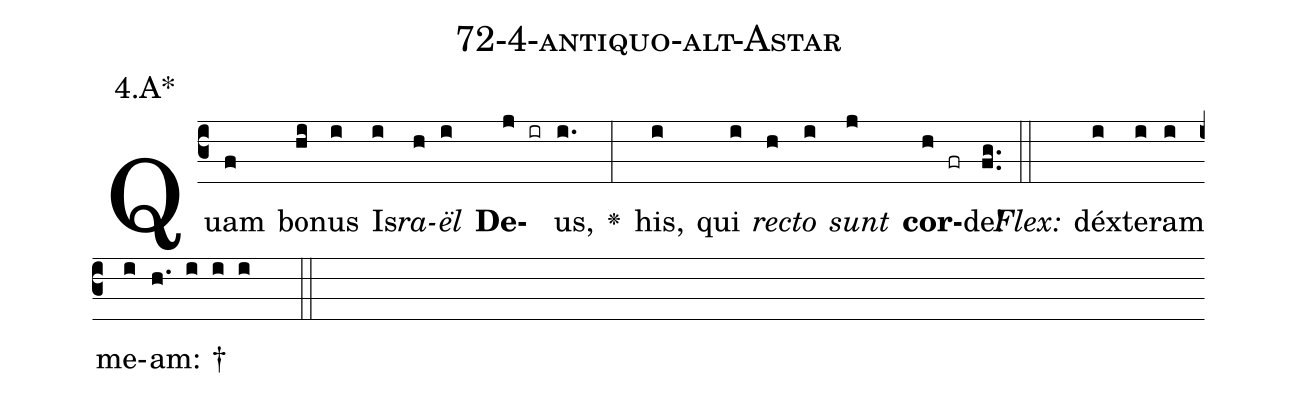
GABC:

name: 72-4-antiquo-alt-Astar;
annotation: 4.A*;
%%
(c3)Quam(f) bo(hi)nus(i) Is(i)<i>ra</i>(h)<i>ël</i>(i) <b>De</b>(j ir)us,(i.) <v>\greheightstar</v>(:) his,(i) qui(i) <i>rec</i>(h)<i>to</i>(i) <i>sunt</i>(j) <b>cor</b>(h fr)de!(fg..) (::)
<i>Flex:</i>()  déx(i)te(i)ram(i) me(i)am: †(h. i i i  ::)

%E(i) u(h) o(i) u(j) a(h) e.(fg..) (::)
